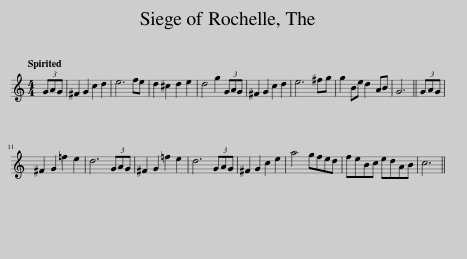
X:1
L:1/8
Q:1/4=120
M:4/4
I:linebreak $
K:C
V:1 treble
V:1
 (3GAG | ^F2 G2 c2 d2 | e6 fe | d2 ^c2 d2 e2 | d4 g2 (3GAG | %5
 ^F2 G2 c2 d2 | e6 ^fg | g2 Be d2 AB | G6 || (3GAG |$ %10
 ^F2 G2 =f2 e2 | d6 (3GAG | ^F2 G2 =f2 e2 | d6 (3GAG | ^F2 G2 c2 e2 | %15
 a4 gfed | feBc edAB | c6 || %18
